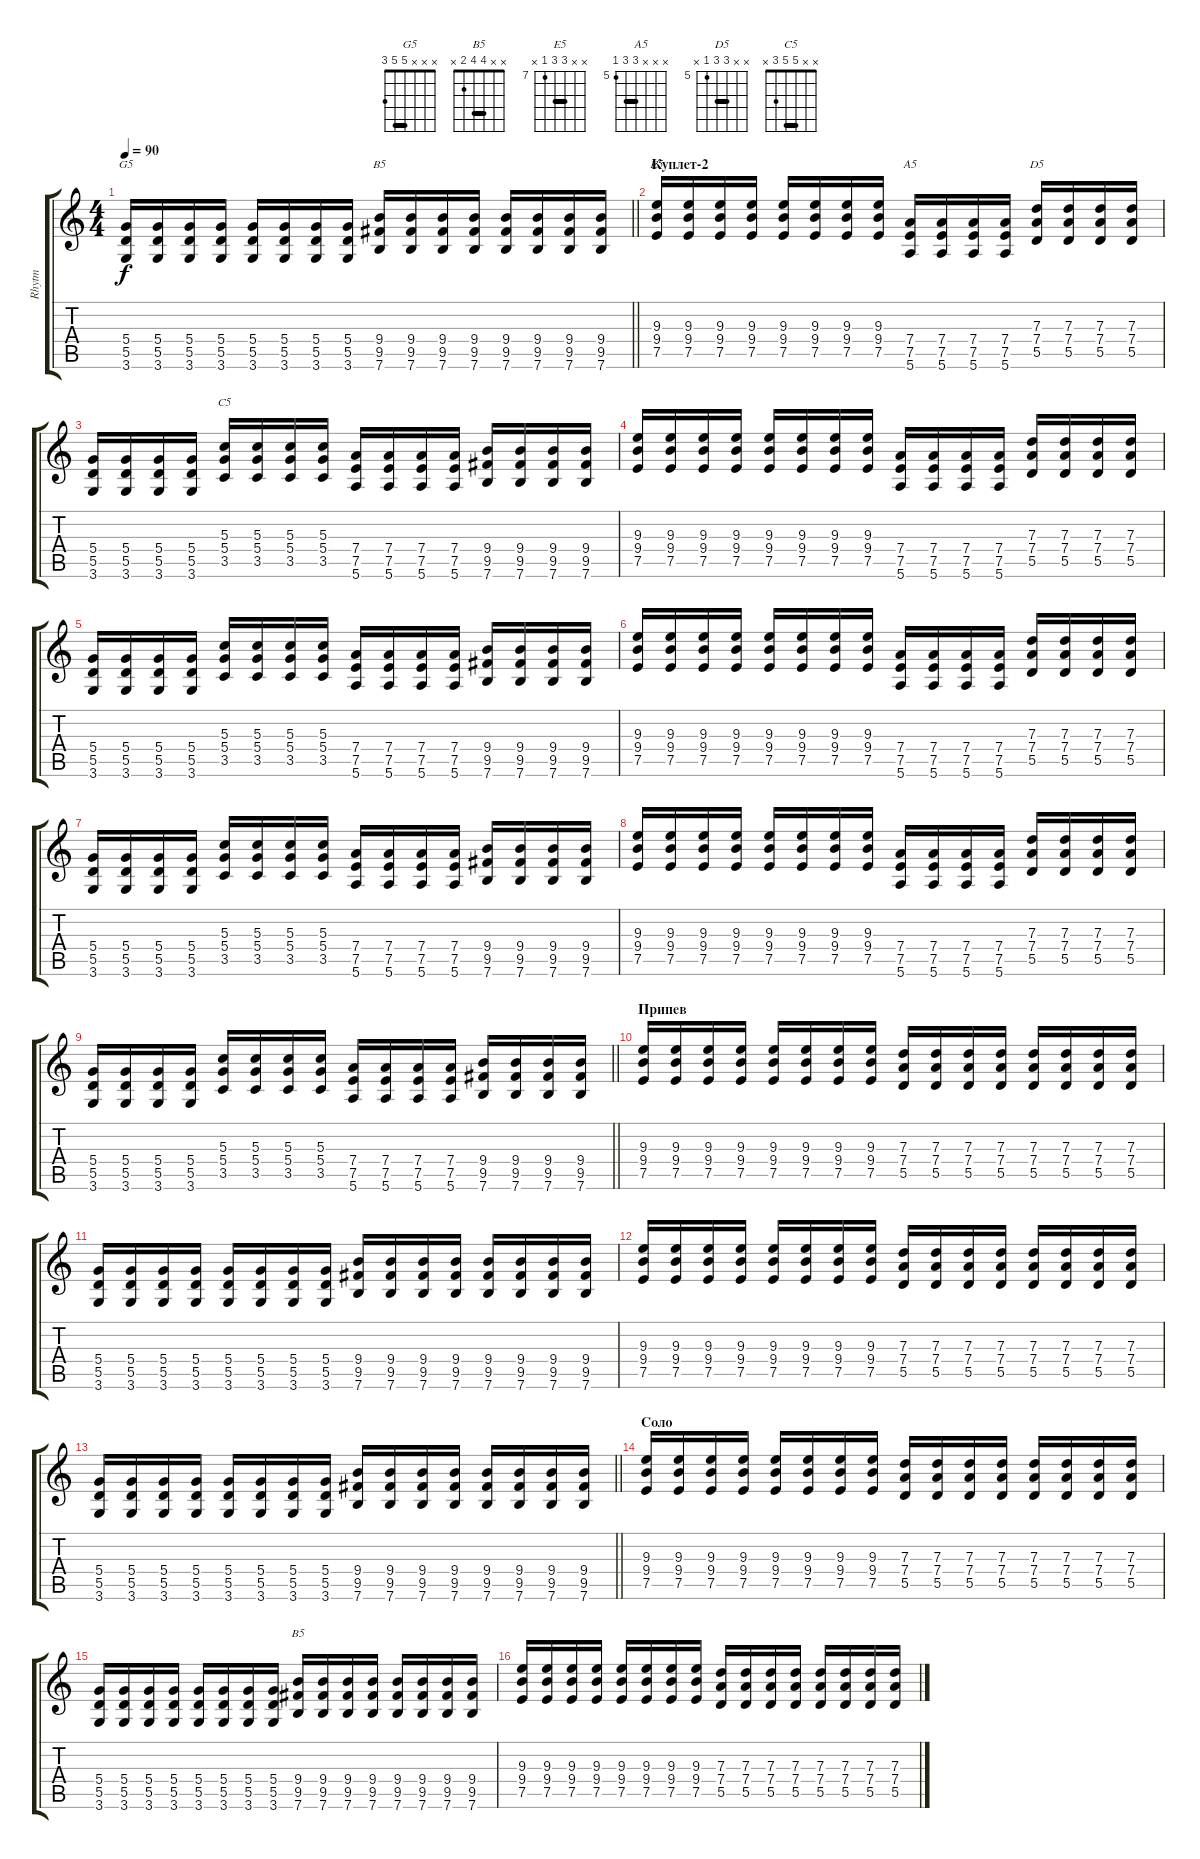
\track ("Rhytm" "Rhytm") {instrument distortionguitar}
\staff {score tabs}
\tuning (E4 B3 G3 D3 A2 E2) {hide}
\chord ("G5" x x x 5 5 3) {barre 5}
\chord ("B5" x x x 9 9 7) {firstfret 7 barre 9}
\chord ("E5" x x 9 9 7 x) {firstfret 7 barre 9}
\chord ("A5" x x x 7 7 5) {firstfret 5 barre 7}
\chord ("D5" x x 7 7 5 x) {firstfret 5 barre 7}
\chord ("C5" x x 5 5 3 x) {barre 5}
\chord ("B5" x x 4 4 2 x) {barre 4}
\ts (4 4)
\tempo 90
\clef g2
\barLineRight lightlight
\ks c
(5.4 5.5 3.6).16{ch "G5" dy f} (5.4 5.5 3.6).16 (5.4 5.5 3.6).16 (5.4 5.5 3.6).16 (5.4 5.5 3.6).16 (5.4 5.5 3.6).16 (5.4 5.5 3.6).16 (5.4 5.5 3.6).16 (9.4 9.5 7.6).16{ch "B5"} (9.4 9.5 7.6).16 (9.4 9.5 7.6).16 (9.4 9.5 7.6).16 (9.4 9.5 7.6).16 (9.4 9.5 7.6).16 (9.4 9.5 7.6).16 (9.4 9.5 7.6).16 |
\section ("" "Куплет-2")
(9.3 9.4 7.5).16{ch "E5"} (9.3 9.4 7.5).16 (9.3 9.4 7.5).16 (9.3 9.4 7.5).16 (9.3 9.4 7.5).16 (9.3 9.4 7.5).16 (9.3 9.4 7.5).16 (9.3 9.4 7.5).16 (7.4 7.5 5.6).16{ch "A5"} (7.4 7.5 5.6).16 (7.4 7.5 5.6).16 (7.4 7.5 5.6).16 (7.3 7.4 5.5).16{ch "D5"} (7.3 7.4 5.5).16 (7.3 7.4 5.5).16 (7.3 7.4 5.5).16 |
(5.4 5.5 3.6).16 (5.4 5.5 3.6).16 (5.4 5.5 3.6).16 (5.4 5.5 3.6).16 (5.3 5.4 3.5).16{ch "C5"} (5.3 5.4 3.5).16 (5.3 5.4 3.5).16 (5.3 5.4 3.5).16 (7.4 7.5 5.6).16 (7.4 7.5 5.6).16 (7.4 7.5 5.6).16 (7.4 7.5 5.6).16 (9.4 9.5 7.6).16 (9.4 9.5 7.6).16 (9.4 9.5 7.6).16 (9.4 9.5 7.6).16 |
(9.3 9.4 7.5).16 (9.3 9.4 7.5).16 (9.3 9.4 7.5).16 (9.3 9.4 7.5).16 (9.3 9.4 7.5).16 (9.3 9.4 7.5).16 (9.3 9.4 7.5).16 (9.3 9.4 7.5).16 (7.4 7.5 5.6).16 (7.4 7.5 5.6).16 (7.4 7.5 5.6).16 (7.4 7.5 5.6).16 (7.3 7.4 5.5).16 (7.3 7.4 5.5).16 (7.3 7.4 5.5).16 (7.3 7.4 5.5).16 |
(5.4 5.5 3.6).16 (5.4 5.5 3.6).16 (5.4 5.5 3.6).16 (5.4 5.5 3.6).16 (5.3 5.4 3.5).16 (5.3 5.4 3.5).16 (5.3 5.4 3.5).16 (5.3 5.4 3.5).16 (7.4 7.5 5.6).16 (7.4 7.5 5.6).16 (7.4 7.5 5.6).16 (7.4 7.5 5.6).16 (9.4 9.5 7.6).16 (9.4 9.5 7.6).16 (9.4 9.5 7.6).16 (9.4 9.5 7.6).16 |
(9.3 9.4 7.5).16 (9.3 9.4 7.5).16 (9.3 9.4 7.5).16 (9.3 9.4 7.5).16 (9.3 9.4 7.5).16 (9.3 9.4 7.5).16 (9.3 9.4 7.5).16 (9.3 9.4 7.5).16 (7.4 7.5 5.6).16 (7.4 7.5 5.6).16 (7.4 7.5 5.6).16 (7.4 7.5 5.6).16 (7.3 7.4 5.5).16 (7.3 7.4 5.5).16 (7.3 7.4 5.5).16 (7.3 7.4 5.5).16 |
(5.4 5.5 3.6).16 (5.4 5.5 3.6).16 (5.4 5.5 3.6).16 (5.4 5.5 3.6).16 (5.3 5.4 3.5).16 (5.3 5.4 3.5).16 (5.3 5.4 3.5).16 (5.3 5.4 3.5).16 (7.4 7.5 5.6).16 (7.4 7.5 5.6).16 (7.4 7.5 5.6).16 (7.4 7.5 5.6).16 (9.4 9.5 7.6).16 (9.4 9.5 7.6).16 (9.4 9.5 7.6).16 (9.4 9.5 7.6).16 |
(9.3 9.4 7.5).16 (9.3 9.4 7.5).16 (9.3 9.4 7.5).16 (9.3 9.4 7.5).16 (9.3 9.4 7.5).16 (9.3 9.4 7.5).16 (9.3 9.4 7.5).16 (9.3 9.4 7.5).16 (7.4 7.5 5.6).16 (7.4 7.5 5.6).16 (7.4 7.5 5.6).16 (7.4 7.5 5.6).16 (7.3 7.4 5.5).16 (7.3 7.4 5.5).16 (7.3 7.4 5.5).16 (7.3 7.4 5.5).16 |
\barLineRight lightlight
(5.4 5.5 3.6).16 (5.4 5.5 3.6).16 (5.4 5.5 3.6).16 (5.4 5.5 3.6).16 (5.3 5.4 3.5).16 (5.3 5.4 3.5).16 (5.3 5.4 3.5).16 (5.3 5.4 3.5).16 (7.4 7.5 5.6).16 (7.4 7.5 5.6).16 (7.4 7.5 5.6).16 (7.4 7.5 5.6).16 (9.4 9.5 7.6).16 (9.4 9.5 7.6).16 (9.4 9.5 7.6).16 (9.4 9.5 7.6).16 |
\section ("" "Припев")
(9.3 9.4 7.5).16 (9.3 9.4 7.5).16 (9.3 9.4 7.5).16 (9.3 9.4 7.5).16 (9.3 9.4 7.5).16 (9.3 9.4 7.5).16 (9.3 9.4 7.5).16 (9.3 9.4 7.5).16 (7.3 7.4 5.5).16 (7.3 7.4 5.5).16 (7.3 7.4 5.5).16 (7.3 7.4 5.5).16 (7.3 7.4 5.5).16 (7.3 7.4 5.5).16 (7.3 7.4 5.5).16 (7.3 7.4 5.5).16 |
(5.4 5.5 3.6).16 (5.4 5.5 3.6).16 (5.4 5.5 3.6).16 (5.4 5.5 3.6).16 (5.4 5.5 3.6).16 (5.4 5.5 3.6).16 (5.4 5.5 3.6).16 (5.4 5.5 3.6).16 (9.4 9.5 7.6).16 (9.4 9.5 7.6).16 (9.4 9.5 7.6).16 (9.4 9.5 7.6).16 (9.4 9.5 7.6).16 (9.4 9.5 7.6).16 (9.4 9.5 7.6).16 (9.4 9.5 7.6).16 |
(9.3 9.4 7.5).16 (9.3 9.4 7.5).16 (9.3 9.4 7.5).16 (9.3 9.4 7.5).16 (9.3 9.4 7.5).16 (9.3 9.4 7.5).16 (9.3 9.4 7.5).16 (9.3 9.4 7.5).16 (7.3 7.4 5.5).16 (7.3 7.4 5.5).16 (7.3 7.4 5.5).16 (7.3 7.4 5.5).16 (7.3 7.4 5.5).16 (7.3 7.4 5.5).16 (7.3 7.4 5.5).16 (7.3 7.4 5.5).16 |
\barLineRight lightlight
(5.4 5.5 3.6).16 (5.4 5.5 3.6).16 (5.4 5.5 3.6).16 (5.4 5.5 3.6).16 (5.4 5.5 3.6).16 (5.4 5.5 3.6).16 (5.4 5.5 3.6).16 (5.4 5.5 3.6).16 (9.4 9.5 7.6).16 (9.4 9.5 7.6).16 (9.4 9.5 7.6).16 (9.4 9.5 7.6).16 (9.4 9.5 7.6).16 (9.4 9.5 7.6).16 (9.4 9.5 7.6).16 (9.4 9.5 7.6).16 |
\section ("" "Соло")
(9.3 9.4 7.5).16 (9.3 9.4 7.5).16 (9.3 9.4 7.5).16 (9.3 9.4 7.5).16 (9.3 9.4 7.5).16 (9.3 9.4 7.5).16 (9.3 9.4 7.5).16 (9.3 9.4 7.5).16 (7.3 7.4 5.5).16 (7.3 7.4 5.5).16 (7.3 7.4 5.5).16 (7.3 7.4 5.5).16 (7.3 7.4 5.5).16 (7.3 7.4 5.5).16 (7.3 7.4 5.5).16 (7.3 7.4 5.5).16 |
(5.4 5.5 3.6).16 (5.4 5.5 3.6).16 (5.4 5.5 3.6).16 (5.4 5.5 3.6).16 (5.4 5.5 3.6).16 (5.4 5.5 3.6).16 (5.4 5.5 3.6).16 (5.4 5.5 3.6).16 (9.4 9.5 7.6).16{ch "B5"} (9.4 9.5 7.6).16 (9.4 9.5 7.6).16 (9.4 9.5 7.6).16 (9.4 9.5 7.6).16 (9.4 9.5 7.6).16 (9.4 9.5 7.6).16 (9.4 9.5 7.6).16 |
(9.3 9.4 7.5).16 (9.3 9.4 7.5).16 (9.3 9.4 7.5).16 (9.3 9.4 7.5).16 (9.3 9.4 7.5).16 (9.3 9.4 7.5).16 (9.3 9.4 7.5).16 (9.3 9.4 7.5).16 (7.3 7.4 5.5).16 (7.3 7.4 5.5).16 (7.3 7.4 5.5).16 (7.3 7.4 5.5).16 (7.3 7.4 5.5).16 (7.3 7.4 5.5).16 (7.3 7.4 5.5).16 (7.3 7.4 5.5).16
